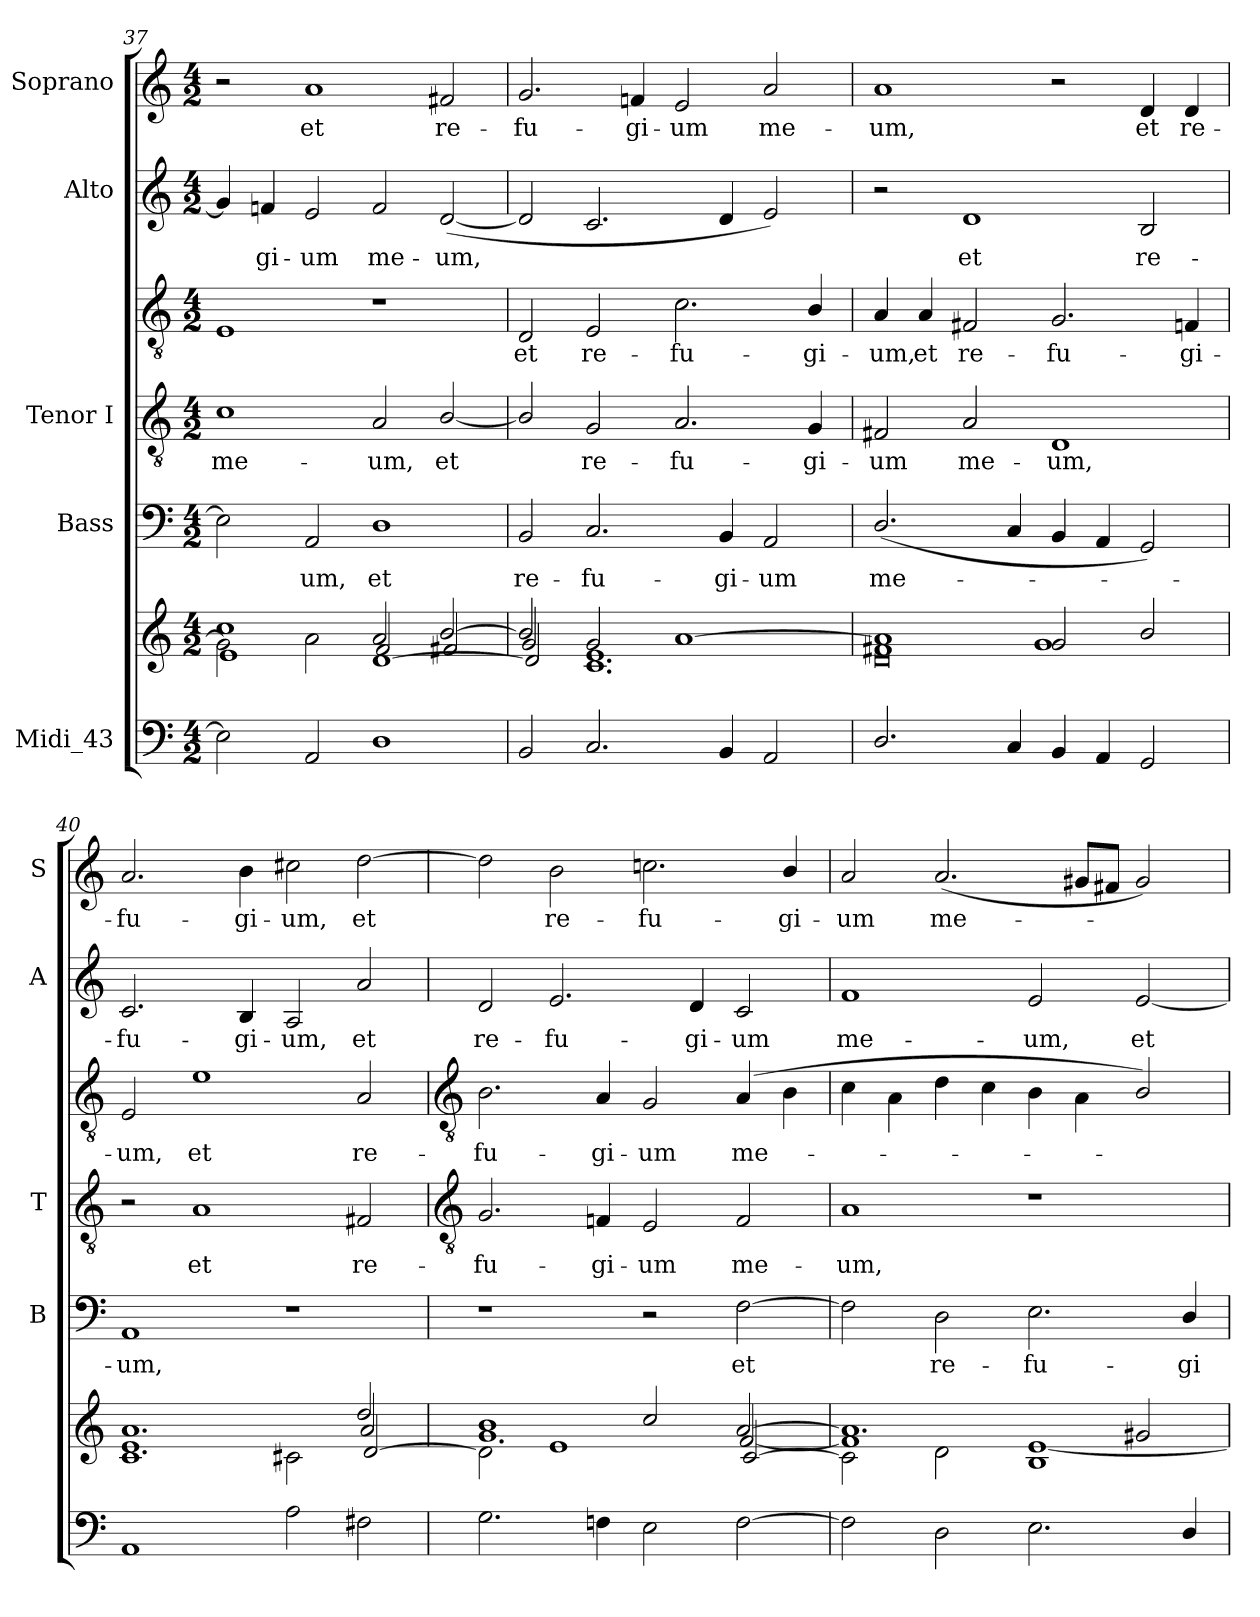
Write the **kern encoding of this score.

**kern	**kern	**kern	**text	**kern	**text	**kern	**text	**kern	**text	**kern	**text
*part5	*part5	*part4	*part4	*part3	*part3	*part3	*part3	*part2	*part2	*part1	*part1
*staff7	*staff6	*staff5	*staff5	*staff4	*staff4	*staff3	*staff3	*staff2	*staff2	*staff1	*staff1
*I"Midi_43	*	*I"Bass	*	*I"Tenor I	*	*	*	*I"Alto	*	*I"Soprano	*
*	*	*I'B	*	*I'T	*	*	*	*I'A	*	*I'S	*
*clefF4	*clefG2	*clefF4	*	*clefGv2	*	*clefGv2	*	*clefG2	*	*clefG2	*
*k[]	*k[]	*k[]	*	*k[]	*	*k[]	*	*k[]	*	*k[]	*
*C:	*C:	*C:	*	*C:	*	*C:	*	*C:	*	*C:	*
*M4/2	*M4/2	*M4/2	*	*M4/2	*	*M4/2	*	*M4/2	*	*M4/2	*
=37	=37	=37	=37	=37	=37	=37	=37	=37	=37	=37	=37
*	*^	*	*	*	*	*	*	*	*	*	*
*	*	*^	*	*	*	*	*	*	*	*	*	*
!	!	!	!	!	!	!	!LO:LY:b	!	!	!	!	!	!
2E]	1cc/	2g\]	1e\	2E]	.	1c	me-	1E	.	4g]	.	2r	.
!	!	!	!	!	!	!	!	!	!	!	!LO:LY:b	!	!
.	.	.	.	.	.	.	.	.	.	4fn	gi-	.	.
!	!	!	!	!	!LO:LY:b	!	!	!	!	!	!LO:LY:b	!	!LO:LY:b
2AA	.	2a\	.	2AA	um,	.	.	.	.	2e	-um	1a	et
!	!	!	!	!	!LO:LY:b	!	!LO:LY:b	!	!	!	!LO:LY:b	!	!
1D	2a/	2f/	[1d\	1D/	et	2A	-um,	1r	.	2f	me-	.	.
!	!	!	!	!	!	!	!LO:LY:b	!	!	!	!LO:LY:b	!	!LO:LY:b
.	[2b/	2f#X/	.	.	.	[2B/	et	.	.	(<[2d	-um,	2f#X	re-
=38	=38	=38	=38	=38	=38	=38	=38	=38	=38	=38	=38	=38	=38
!	!	!	!	!	!LO:LY:b	!	!	!	!LO:LY:b	!	!	!	!LO:LY:b
2BB	2b/]	2g/	2d/]	2BB	re-	2B/]	.	2D	et	2d]	.	2.g	-fu-
!	!	!	!	!	!LO:LY:b	!	!LO:LY:b	!	!LO:LY:b	!	!	!	!
2.C	2g/	1.e\	1.c\	2.C	-fu-	2G	-re-	2E	re-	2.c	.	.	.
!	!	!	!	!	!	!	!	!	!	!	!	!	!LO:LY:b
.	.	.	.	.	.	.	.	.	.	.	.	4fn	-gi-
!	!	!	!	!	!	!	!LO:LY:b	!	!LO:LY:b	!	!	!	!LO:LY:b
.	[1a/	.	.	.	.	2.A	-fu-	2.c	-fu-	.	.	2e	-um
!	!	!	!	!	!LO:LY:b	!	!	!	!	!	!	!	!
4BB	.	.	.	4BB	-gi-	.	.	.	.	4d	.	.	.
!	!	!	!	!	!LO:LY:b	!	!	!	!	!	!	!	!LO:LY:b
2AA	.	.	.	2AA	-um	.	.	.	.	2e)	.	2a	me-
!	!	!	!	!	!	!	!LO:LY:b	!	!LO:LY:b	!	!	!	!
.	.	.	.	.	.	4G	-gi-	4B/	-gi-	.	.	.	.
=39	=39	=39	=39	=39	=39	=39	=39	=39	=39	=39	=39	=39	=39
!	!	!	!	!	!LO:LY:b	!	!LO:LY:b	!	!LO:LY:b	!	!	!	!LO:LY:b
2.D/	1a/]	1f#X\	0d\	(<2.D/	me-	2F#X	-um	4A	-um,	2r	.	1a	-um,
!	!	!	!	!	!	!	!	!	!LO:LY:b	!	!	!	!
.	.	.	.	.	.	.	.	4A	et	.	.	.	.
!	!	!	!	!	!	!	!LO:LY:b	!	!LO:LY:b	!	!LO:LY:b	!	!
.	.	.	.	.	.	2A	me-	2F#X	re-	1d	et	.	.
4C	.	.	.	4C	.	.	.	.	.	.	.	.	.
!	!	!	!	!	!	!	!LO:LY:b	!	!LO:LY:b	!	!	!	!
4BB	2g/	1g\	.	4BB	.	1D	-um,	2.G	-fu-	.	.	2r	.
4AA	.	.	.	4AA	.	.	.	.	.	.	.	.	.
!	!	!	!	!	!	!	!	!	!	!	!LO:LY:b	!	!LO:LY:b
2GG	2b/	.	.	2GG)	.	.	.	.	.	2B	re-	4d	et
!	!	!	!	!	!	!	!	!	!LO:LY:b	!	!	!	!LO:LY:b
.	.	.	.	.	.	.	.	4Fn	-gi-	.	.	4d	re-
=40	=40	=40	=40	=40	=40	=40	=40	=40	=40	=40	=40	=40	=40
!	!	!	!	!	!LO:LY:b	!	!	!	!LO:LY:b	!	!LO:LY:b	!	!LO:LY:b
1AA	1.a/	1.e\	1c\	1AA	um,	2r	.	2E	um,	2.c	-fu-	2.a	-fu-
!	!	!	!	!	!	!	!LO:LY:b	!	!LO:LY:b	!	!	!	!
.	.	.	.	.	.	1A	-et	1e	et	.	.	.	.
!	!	!	!	!	!	!	!	!	!	!	!LO:LY:b	!	!LO:LY:b
.	.	.	.	.	.	.	.	.	.	4B	-gi-	4b	-gi-
!	!	!	!	!	!	!	!	!	!	!	!LO:LY:b	!	!LO:LY:b
2A	.	.	2c#X\	1r	.	.	.	.	.	2A	-um,	2cc#X	-um,
!	!	!	!	!	!	!	!LO:LY:b	!	!LO:LY:b	!	!LO:LY:b	!	!LO:LY:b
2F#X	2dd/	2a/	[2d/	.	.	2F#X	re-	2A	re-	2a	et	[2dd	et
!!LO:LB:g=z
=41	=41	=41	=41	=41	=41	=41	=41	=41	=41	=41	=41	=41	=41
*	*	*	*	*	*	*clefGv2	*	*clefGv2	*	*	*	*	*
!	!	!	!	!	!	!	!LO:LY:b	!	!LO:LY:b	!	!LO:LY:b	!	!
2.G	1b/	1.g\	2d\]	1r	.	2.G	fu-	2.B	-fu-	2d	re-	2dd]	.
!	!	!	!	!	!	!	!	!	!	!	!LO:LY:b	!	!LO:LY:b
.	.	.	1e\	.	.	.	.	.	.	2.e	-fu-	2b	re-
!	!	!	!	!	!	!	!LO:LY:b	!	!LO:LY:b	!	!	!	!
4Fn	.	.	.	.	.	4Fn	-gi-	4A	-gi-	.	.	.	.
!	!	!	!	!	!	!	!LO:LY:b	!	!LO:LY:b	!	!	!	!LO:LY:b
2E	2cc/	.	.	2r	.	2E	-um	2G	-um	.	.	2.ccn	-fu-
!	!	!	!	!	!	!	!	!	!	!	!LO:LY:b	!	!
.	.	.	.	.	.	.	.	.	.	4d	-gi-	.	.
!	!	!	!	!	!LO:LY:b	!	!LO:LY:b	!	!LO:LY:b	!	!LO:LY:b	!	!
[2F	[2a/	[2f/	[2c/	[2F	et	2F	me-	(>4A	me-	2c	-um	.	.
!	!	!	!	!	!	!	!	!	!	!	!	!	!LO:LY:b
.	.	.	.	.	.	.	.	4B	.	.	.	4b/	-gi-
=42	=42	=42	=42	=42	=42	=42	=42	=42	=42	=42	=42	=42	=42
!	!	!	!	!	!	!	!LO:LY:b	!	!	!	!LO:LY:b	!	!LO:LY:b
2F]	1.a/]	1f\]	2c\]	2F]	.	1A	-um,	4c	.	1f	me-	2a	-um
.	.	.	.	.	.	.	.	4A\	.	.	.	.	.
!	!	!	!	!	!LO:LY:b	!	!	!	!	!	!	!	!LO:LY:b
2D	.	.	2d\	2D	re-	.	.	4d	.	.	.	(<2.a	me-
.	.	.	.	.	.	.	.	4c	.	.	.	.	.
!	!	!	!	!	!LO:LY:b	!	!	!	!	!	!LO:LY:b	!	!
2.E	.	[1e\	1B\	2.E	-fu-	1r	.	4B	.	2e	-um,	.	.
.	.	.	.	.	.	.	.	4A\	.	.	.	8g#XL	.
.	.	.	.	.	.	.	.	.	.	.	.	8f#XJ	.
!	!	!	!	!	!	!	!	!	!	!	!LO:LY:b	!	!
.	2g#X/	.	.	.	.	.	.	2B/)	.	[2e	et	2g#)	.
!	!	!	!	!	!LO:LY:b	!	!	!	!	!	!	!	!
4D/	.	.	.	4D/	-gi-	.	.	.	.	.	.	.	.
*	*v	*v	*v	*	*	*	*	*	*	*	*	*	*
=	=	=	=	=	=	=	=	=	=	=	=
*-	*-	*-	*-	*-	*-	*-	*-	*-	*-	*-	*-
